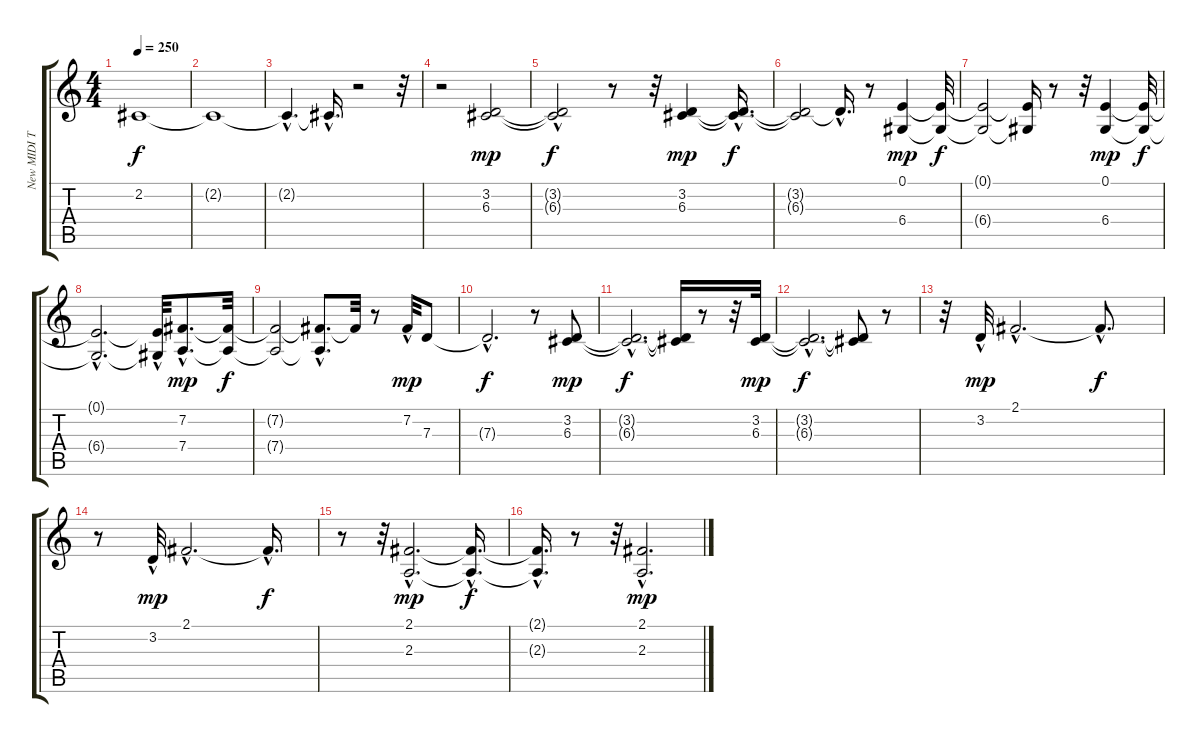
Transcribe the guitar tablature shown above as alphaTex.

\track ("New MIDI Track" "New MIDI T") {instrument clavinet}
\staff {score tabs}
\tuning (E4 B3 G3 D3 A2 E2) {hide}
\ts (4 4)
\tempo 250
\clef g2
\ks c
2.2{t}.1{dy f} |
2.2{t}.1 |
2.2{hac t}.4{d} 2.2{hac t}.16{d} r.2 r.32 |
r.2 (3.2 6.3).2{dy mp} |
(3.2{t} 6.3{hac t}).2{dy f} r.8 r.32 (3.2 6.3).4{dy mp} (3.2{hac t} 6.3{hac t}).16{d dy f} |
(3.2{t} 6.3{t}).2 3.2{hac t}.16{d} r.8 (0.1 6.4).4{dy mp} (0.1{t} 6.4{t}).32{dy f} |
(0.1{t} 6.4{t}).2 (0.1{t} 6.4{t}).16 r.8 r.32 (0.1 6.4).4{dy mp} (0.1{t} 6.4{t}).32{dy f} |
(0.1{hac t} 6.4{hac t}).2{d} (0.1{hac t} 6.4{hac t}).32 (7.2{hac} 7.4{hac}).8{d dy mp} (7.2{t} 7.4{t}).32{dy f} |
(7.2{t} 7.4{t}).2 (7.2{hac t} 7.4{hac t}).8{d} 7.2{t}.32 r.8 7.2{hac}.32{dy mp} 7.3.8 |
7.3{hac t}.2{d dy f} r.8 (3.2 6.3).8{dy mp} |
(3.2{hac t} 6.3{hac t}).2{d dy f} (3.2{t} 6.3{t}).16 r.8 r.32 (3.2 6.3).32{dy mp} |
(3.2{hac t} 6.3{hac t}).2{d dy f} (3.2{t} 6.3{t}).8 r.8 |
r.32 3.2{hac}.32{dy mp} 2.1{hac}.2{d} 2.1{hac t}.8{d dy f} |
r.8 3.2{hac}.32{dy mp} 2.1{hac}.2{d} 2.1{hac t}.16{d dy f} |
r.8 r.32 (2.1{hac} 2.3{hac}).2{d dy mp} (2.1{hac t} 2.3{hac t}).16{d dy f} |
(2.1{hac t} 2.3{t}).16{d} r.8 r.32 (2.1{hac} 2.3{hac}).2{d dy mp}
